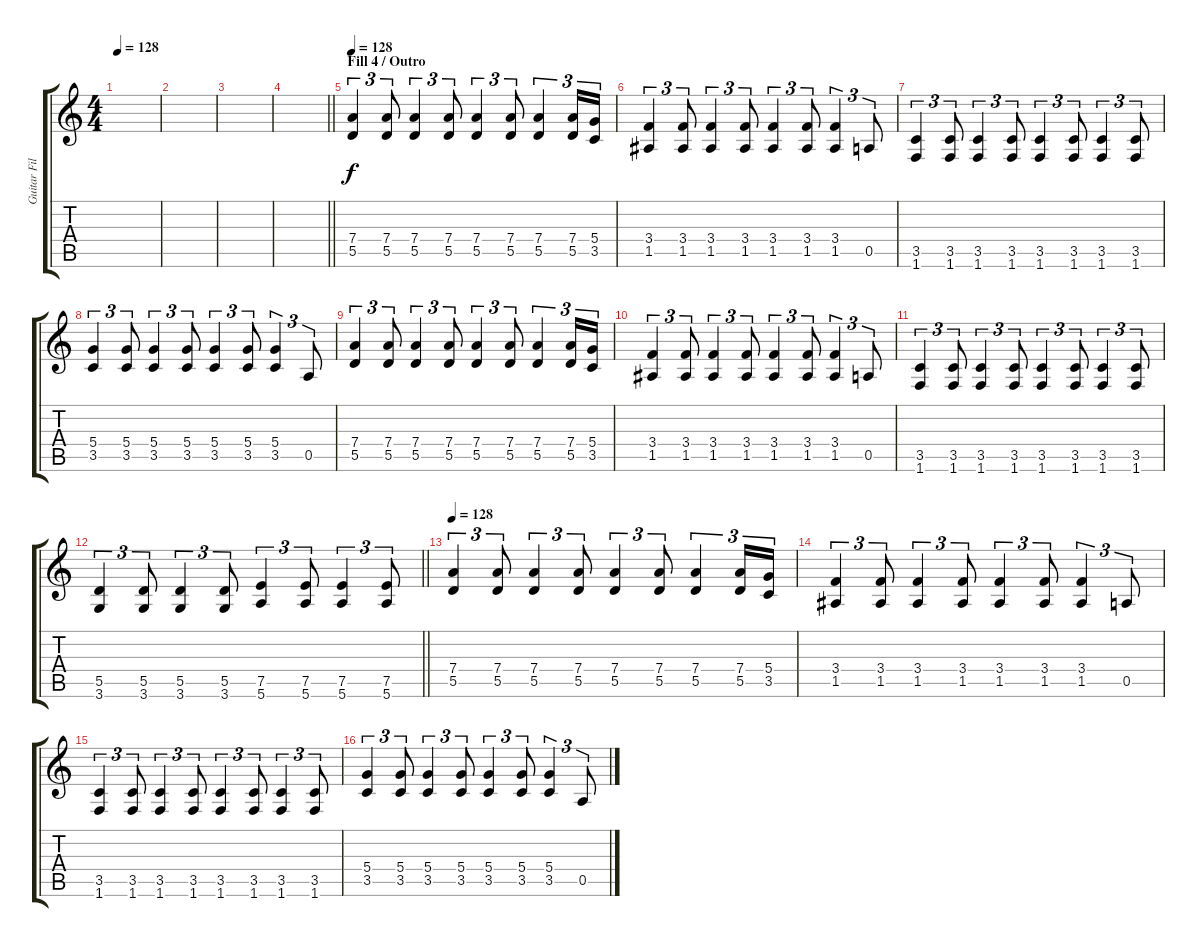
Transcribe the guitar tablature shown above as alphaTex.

\track ("Guitar Fill" "Guitar Fil") {instrument distortionguitar}
\staff {score tabs}
\tuning (E4 B3 G3 D3 A2 E2) {hide}
\ts (4 4)
\tempo 128
\clef g2
\ks c
|
|
|
\barLineRight lightlight
|
\section ("" "Fill 4 / Outro")
\tempo 128
(7.4 5.5).4{tu (3 2)} (7.4 5.5).8{tu (3 2)} (7.4 5.5).4{tu (3 2)} (7.4 5.5).8{tu (3 2)} (7.4 5.5).4{tu (3 2)} (7.4 5.5).8{tu (3 2)} (7.4 5.5).4{tu (3 2)} (7.4 5.5).16{tu (3 2)} (5.4 3.5).16{tu (3 2)} |
(3.4 1.5).4{tu (3 2)} (3.4 1.5).8{tu (3 2)} (3.4 1.5).4{tu (3 2)} (3.4 1.5).8{tu (3 2)} (3.4 1.5).4{tu (3 2)} (3.4 1.5).8{tu (3 2)} (3.4 1.5).4{tu (3 2)} 0.5.8{tu (3 2)} |
(3.5 1.6).4{tu (3 2)} (3.5 1.6).8{tu (3 2)} (3.5 1.6).4{tu (3 2)} (3.5 1.6).8{tu (3 2)} (3.5 1.6).4{tu (3 2)} (3.5 1.6).8{tu (3 2)} (3.5 1.6).4{tu (3 2)} (3.5 1.6).8{tu (3 2)} |
(5.4 3.5).4{tu (3 2)} (5.4 3.5).8{tu (3 2)} (5.4 3.5).4{tu (3 2)} (5.4 3.5).8{tu (3 2)} (5.4 3.5).4{tu (3 2)} (5.4 3.5).8{tu (3 2)} (5.4 3.5).4{tu (3 2)} 0.5.8{tu (3 2)} |
(7.4 5.5).4{tu (3 2)} (7.4 5.5).8{tu (3 2)} (7.4 5.5).4{tu (3 2)} (7.4 5.5).8{tu (3 2)} (7.4 5.5).4{tu (3 2)} (7.4 5.5).8{tu (3 2)} (7.4 5.5).4{tu (3 2)} (7.4 5.5).16{tu (3 2)} (5.4 3.5).16{tu (3 2)} |
(3.4 1.5).4{tu (3 2)} (3.4 1.5).8{tu (3 2)} (3.4 1.5).4{tu (3 2)} (3.4 1.5).8{tu (3 2)} (3.4 1.5).4{tu (3 2)} (3.4 1.5).8{tu (3 2)} (3.4 1.5).4{tu (3 2)} 0.5.8{tu (3 2)} |
(3.5 1.6).4{tu (3 2)} (3.5 1.6).8{tu (3 2)} (3.5 1.6).4{tu (3 2)} (3.5 1.6).8{tu (3 2)} (3.5 1.6).4{tu (3 2)} (3.5 1.6).8{tu (3 2)} (3.5 1.6).4{tu (3 2)} (3.5 1.6).8{tu (3 2)} |
\barLineRight lightlight
(5.5 3.6).4{tu (3 2)} (5.5 3.6).8{tu (3 2)} (5.5 3.6).4{tu (3 2)} (5.5 3.6).8{tu (3 2)} (7.5 5.6).4{tu (3 2)} (7.5 5.6).8{tu (3 2)} (7.5 5.6).4{tu (3 2)} (7.5 5.6).8{tu (3 2)} |
\tempo 128
(7.4 5.5).4{tu (3 2)} (7.4 5.5).8{tu (3 2)} (7.4 5.5).4{tu (3 2)} (7.4 5.5).8{tu (3 2)} (7.4 5.5).4{tu (3 2)} (7.4 5.5).8{tu (3 2)} (7.4 5.5).4{tu (3 2)} (7.4 5.5).16{tu (3 2)} (5.4 3.5).16{tu (3 2)} |
(3.4 1.5).4{tu (3 2)} (3.4 1.5).8{tu (3 2)} (3.4 1.5).4{tu (3 2)} (3.4 1.5).8{tu (3 2)} (3.4 1.5).4{tu (3 2)} (3.4 1.5).8{tu (3 2)} (3.4 1.5).4{tu (3 2)} 0.5.8{tu (3 2)} |
(3.5 1.6).4{tu (3 2)} (3.5 1.6).8{tu (3 2)} (3.5 1.6).4{tu (3 2)} (3.5 1.6).8{tu (3 2)} (3.5 1.6).4{tu (3 2)} (3.5 1.6).8{tu (3 2)} (3.5 1.6).4{tu (3 2)} (3.5 1.6).8{tu (3 2)} |
(5.4 3.5).4{tu (3 2)} (5.4 3.5).8{tu (3 2)} (5.4 3.5).4{tu (3 2)} (5.4 3.5).8{tu (3 2)} (5.4 3.5).4{tu (3 2)} (5.4 3.5).8{tu (3 2)} (5.4 3.5).4{tu (3 2)} 0.5.8{tu (3 2)}
